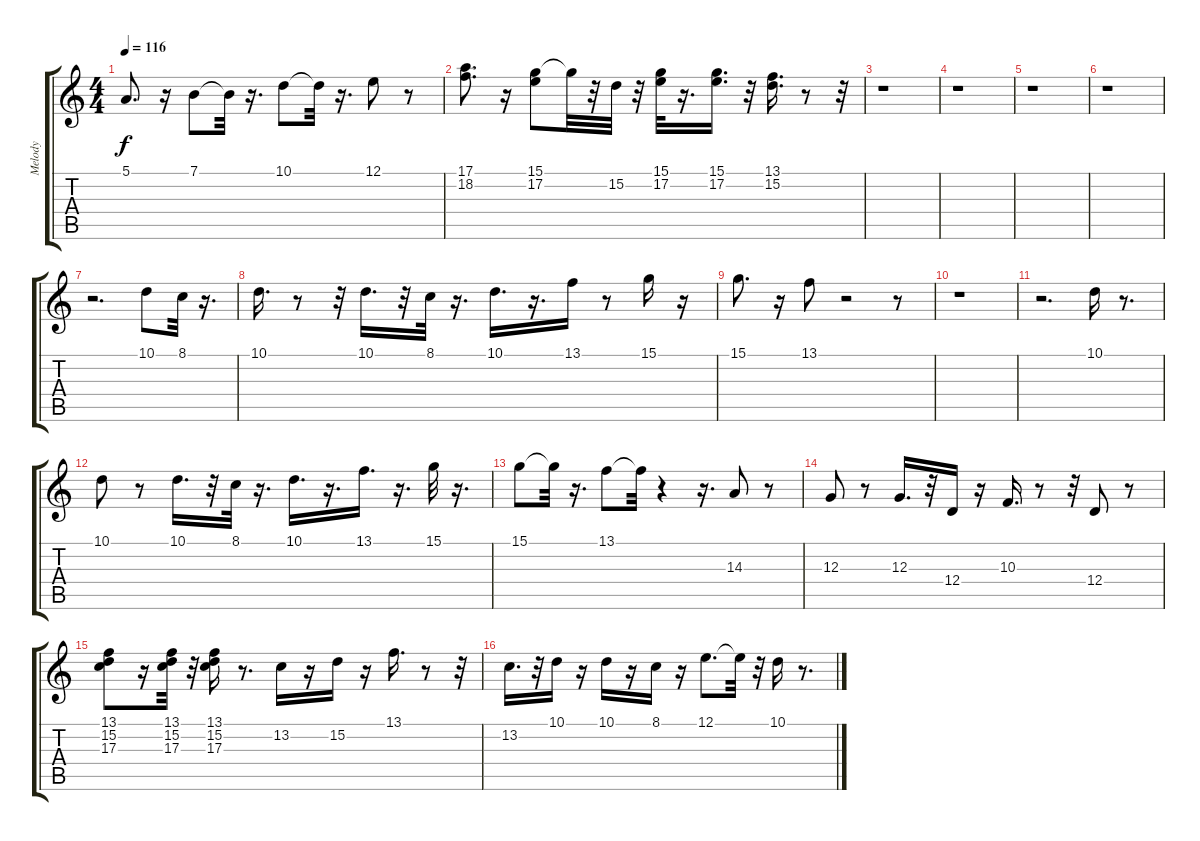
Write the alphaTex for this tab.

\track ("Melody" "Melody") {instrument rockorgan}
\staff {score tabs}
\tuning (E4 B3 G3 D3 A2 E2) {hide}
\ts (4 4)
\tempo 116
\clef g2
\ks c
5.1.8{d dy f} r.16 7.1.8 7.1{t}.32 r.16{d} 10.1.8 10.1{t}.32 r.16{d} 12.1.8 r.8 |
(17.1 18.2).8{d} r.16 (15.1 17.2).8 15.1{t}.32 r.32 15.2.32 r.32 (15.1 17.2).32 r.16{d} (15.1 17.2).16{d} r.32 (13.1 15.2).16{d} r.8 r.32 |
r.1 |
r.1 |
r.1 |
r.1 |
r.2{d} 10.1.8 8.1.32 r.16{d} |
10.1.16{d} r.8 r.32 10.1.16{d} r.32 8.1.32 r.16{d} 10.1.16{d} r.16{d} 13.1.16 r.8 15.1.16 r.16 |
15.1.8{d} r.16 13.1.8 r.2 r.8 |
r.1 |
r.2{d} 10.1.16 r.8{d} |
10.1.8 r.8 10.1.16{d} r.32 8.1.32 r.16{d} 10.1.16{d} r.16{d} 13.1.16{d} r.16{d} 15.1.32 r.16{d} |
15.1.8 15.1{t}.32 r.16{d} 13.1.8 13.1{t}.32 r.4 r.16{d} 14.3.8 r.8 |
12.3.8 r.8 12.3.16{d} r.32 12.4.16 r.16 10.3.16{d} r.8 r.32 12.4.8 r.8 |
(13.1 15.2 17.3).8 r.16 (13.1 15.2 17.3).32 r.32 (13.1 15.2 17.3).16 r.8{d} 13.2.16 r.16 15.2.16 r.16 13.1.16{d} r.8 r.32 |
13.2.16{d} r.32 10.1.16 r.16 10.1.16 r.16 8.1.16 r.16 12.1.8{d} 12.1{t}.32 r.32 10.1.16 r.8{d}
